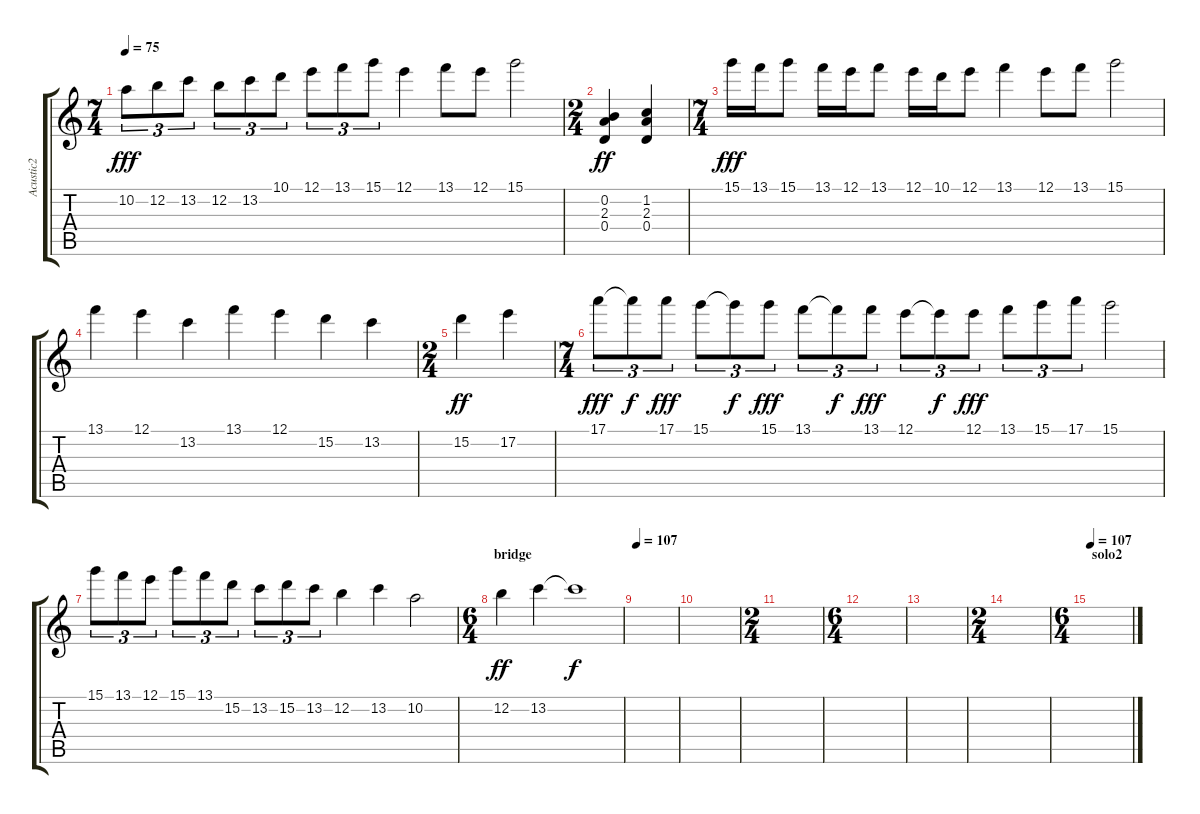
\track ("Acustic2" "Acustic2") {instrument acousticguitarsteel}
\staff {score tabs}
\tuning (E4 B3 G3 D3 A2 E2) {hide}
\ts (7 4)
\tempo 75
\clef g2
\ks c
10.2.8{tu (3 2) dy fff} 12.2.8{tu (3 2)} 13.2.8{tu (3 2)} 12.2.8{tu (3 2)} 13.2.8{tu (3 2)} 10.1.8{tu (3 2)} 12.1.8{tu (3 2)} 13.1.8{tu (3 2)} 15.1.8{tu (3 2)} 12.1.4 13.1.8 12.1.8 15.1.2 |
\ts (2 4)
(0.2 2.3 0.4).4{dy ff} (1.2 2.3 0.4).4 |
\ts (7 4)
15.1.16{dy fff} 13.1.16 15.1.8 13.1.16 12.1.16 13.1.8 12.1.16 10.1.16 12.1.8 13.1.4 12.1.8 13.1.8 15.1.2 |
13.1.4 12.1.4 13.2.4 13.1.4 12.1.4 15.2.4 13.2.4 |
\ts (2 4)
15.2.4{dy ff} 17.2.4 |
\ts (7 4)
17.1.8{tu (3 2) dy fff} 17.1{t}.8{tu (3 2) dy f} 17.1.8{tu (3 2) dy fff} 15.1.8{tu (3 2)} 15.1{t}.8{tu (3 2) dy f} 15.1.8{tu (3 2) dy fff} 13.1.8{tu (3 2)} 13.1{t}.8{tu (3 2) dy f} 13.1.8{tu (3 2) dy fff} 12.1.8{tu (3 2)} 12.1{t}.8{tu (3 2) dy f} 12.1.8{tu (3 2) dy fff} 13.1.8{tu (3 2)} 15.1.8{tu (3 2)} 17.1.8{tu (3 2)} 15.1.2 |
15.1.8{tu (3 2)} 13.1.8{tu (3 2)} 12.1.8{tu (3 2)} 15.1.8{tu (3 2)} 13.1.8{tu (3 2)} 15.2.8{tu (3 2)} 13.2.8{tu (3 2)} 15.2.8{tu (3 2)} 13.2.8{tu (3 2)} 12.2.4 13.2.4 10.2.2 |
\ts (6 4)
\section ("" "bridge")
12.2.4{dy ff} 13.2.4 13.2{t}.1{dy f} |
\tempo 107
|
|
\ts (2 4)
|
\ts (6 4)
|
|
\ts (2 4)
|
\ts (6 4)
\section ("" "solo2")
\tempo 107
